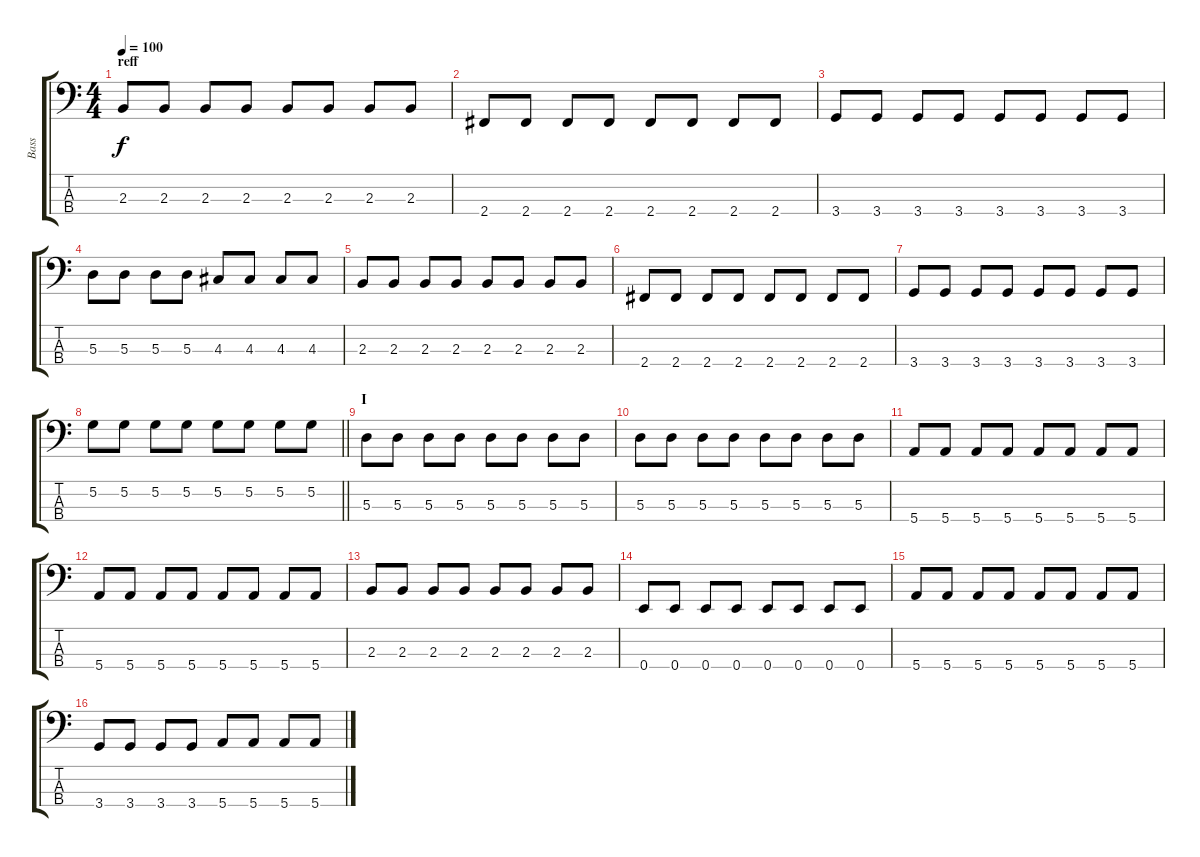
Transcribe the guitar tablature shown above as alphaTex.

\track ("Bass" "Bass") {instrument electricbassfinger}
\staff {score tabs}
\tuning (G2 D2 A1 E1) {hide}
\ts (4 4)
\section ("" "reff")
\tempo 100
\clef f4
\ks c
2.3.8{dy f} 2.3.8 2.3.8 2.3.8 2.3.8 2.3.8 2.3.8 2.3.8 |
2.4.8 2.4.8 2.4.8 2.4.8 2.4.8 2.4.8 2.4.8 2.4.8 |
3.4.8 3.4.8 3.4.8 3.4.8 3.4.8 3.4.8 3.4.8 3.4.8 |
5.3.8 5.3.8 5.3.8 5.3.8 4.3.8 4.3.8 4.3.8 4.3.8 |
2.3.8 2.3.8 2.3.8 2.3.8 2.3.8 2.3.8 2.3.8 2.3.8 |
2.4.8 2.4.8 2.4.8 2.4.8 2.4.8 2.4.8 2.4.8 2.4.8 |
3.4.8 3.4.8 3.4.8 3.4.8 3.4.8 3.4.8 3.4.8 3.4.8 |
\barLineRight lightlight
5.2.8 5.2.8 5.2.8 5.2.8 5.2.8 5.2.8 5.2.8 5.2.8 |
\section ("" "I")
5.3.8 5.3.8 5.3.8 5.3.8 5.3.8 5.3.8 5.3.8 5.3.8 |
5.3.8 5.3.8 5.3.8 5.3.8 5.3.8 5.3.8 5.3.8 5.3.8 |
5.4.8 5.4.8 5.4.8 5.4.8 5.4.8 5.4.8 5.4.8 5.4.8 |
5.4.8 5.4.8 5.4.8 5.4.8 5.4.8 5.4.8 5.4.8 5.4.8 |
2.3.8 2.3.8 2.3.8 2.3.8 2.3.8 2.3.8 2.3.8 2.3.8 |
0.4.8 0.4.8 0.4.8 0.4.8 0.4.8 0.4.8 0.4.8 0.4.8 |
5.4.8 5.4.8 5.4.8 5.4.8 5.4.8 5.4.8 5.4.8 5.4.8 |
3.4.8 3.4.8 3.4.8 3.4.8 5.4.8 5.4.8 5.4.8 5.4.8
